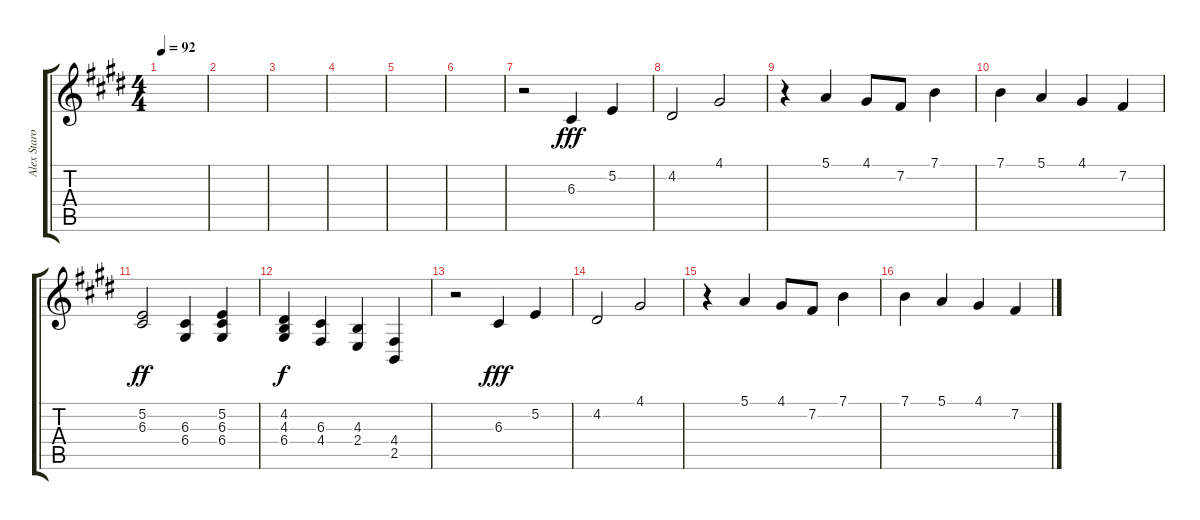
\track ("Alex Staropoli" "Alex Staro") {instrument choiraahs}
\staff {score tabs}
\tuning (E4 B3 G3 D3 A2 E2) {hide}
\ts (4 4)
\tempo 92
\clef g2
\ks c#minor
|
|
|
|
|
|
r.2 6.3.4{dy fff} 5.2.4 |
4.2.2 4.1.2 |
r.4 5.1.4 4.1.8 7.2.8 7.1.4 |
7.1.4 5.1.4 4.1.4 7.2.4 |
(5.2 6.3).2{dy ff} (6.3 6.4).4 (5.2 6.3 6.4).4 |
(4.2 4.3 6.4).4{dy f} (6.3 4.4).4 (4.3 2.4).4 (4.4 2.5).4 |
r.2 6.3.4{dy fff} 5.2.4 |
4.2.2 4.1.2 |
r.4 5.1.4 4.1.8 7.2.8 7.1.4 |
7.1.4 5.1.4 4.1.4 7.2.4
